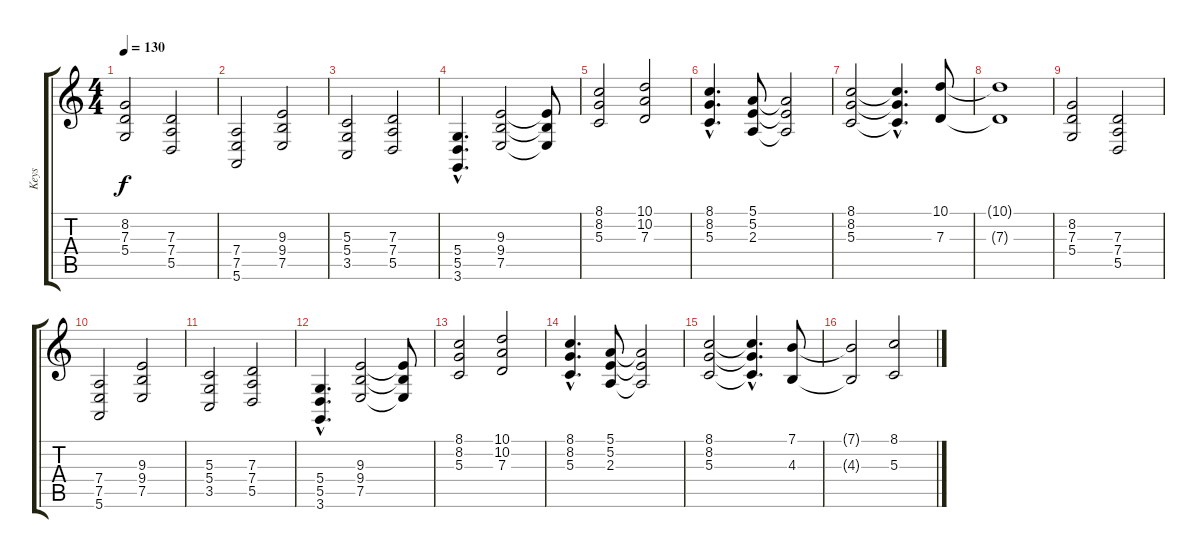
\track ("Keys" "Keys") {instrument drawbarorgan}
\staff {score tabs}
\tuning (E4 B3 G3 D3 A2 E2) {hide}
\ts (4 4)
\tempo 130
\clef g2
\ks c
(8.2 7.3 5.4).2{dy f} (7.3 7.4 5.5).2 |
(7.4 7.5 5.6).2 (9.3 9.4 7.5).2 |
(5.3 5.4 3.5).2 (7.3 7.4 5.5).2 |
(5.4{hac} 5.5{hac} 3.6{hac}).4{d} (9.3 9.4 7.5).2 (9.3{t} 9.4{t} 7.5{t}).8 |
(8.1 8.2 5.3).2 (10.1 10.2 7.3).2 |
(8.1{hac} 8.2{hac} 5.3{hac}).4{d} (5.1 5.2 2.3).8 (5.1{t} 5.2{t} 2.3{t}).2 |
(8.1 8.2 5.3).2 (8.1{hac t} 8.2{hac t} 5.3{hac t}).4{d} (10.1 7.3).8 |
(10.1{t} 7.3{t}).1 |
(8.2 7.3 5.4).2 (7.3 7.4 5.5).2 |
(7.4 7.5 5.6).2 (9.3 9.4 7.5).2 |
(5.3 5.4 3.5).2 (7.3 7.4 5.5).2 |
(5.4{hac} 5.5{hac} 3.6{hac}).4{d} (9.3 9.4 7.5).2 (9.3{t} 9.4{t} 7.5{t}).8 |
(8.1 8.2 5.3).2 (10.1 10.2 7.3).2 |
(8.1{hac} 8.2{hac} 5.3{hac}).4{d} (5.1 5.2 2.3).8 (5.1{t} 5.2{t} 2.3{t}).2 |
(8.1 8.2 5.3).2 (8.1{hac t} 8.2{hac t} 5.3{hac t}).4{d} (7.1 4.3).8 |
(7.1{t} 4.3{t}).2 (8.1 5.3).2
